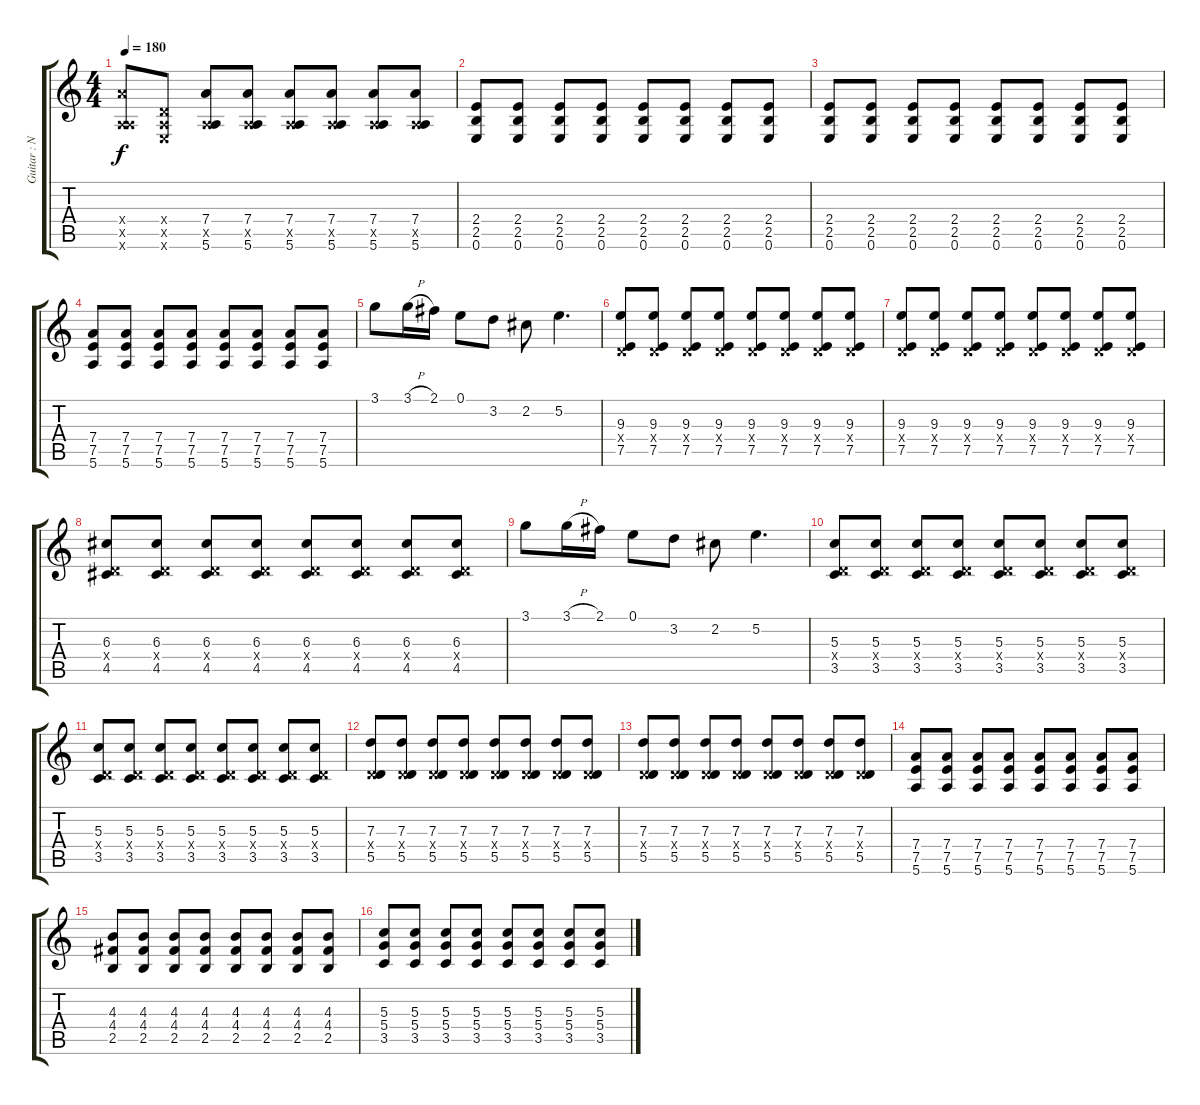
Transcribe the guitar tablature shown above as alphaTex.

\track ("Guitar : Nakano Azusa" "Guitar : N") {instrument overdrivenguitar}
\staff {score tabs}
\tuning (E4 B3 G3 D3 A2 E2) {hide}
\ts (4 4)
\tempo 180
\clef g2
\ks c
(7.4{x} 0.5{x} 5.6{x}).8{dy f} (0.4{x} 0.5{x} 0.6{x}).8 (7.4 0.5{x} 5.6).8 (7.4 0.5{x} 5.6).8 (7.4 0.5{x} 5.6).8 (7.4 0.5{x} 5.6).8 (7.4 0.5{x} 5.6).8 (7.4 0.5{x} 5.6).8 |
(2.4 2.5 0.6).8 (2.4 2.5 0.6).8 (2.4 2.5 0.6).8 (2.4 2.5 0.6).8 (2.4 2.5 0.6).8 (2.4 2.5 0.6).8 (2.4 2.5 0.6).8 (2.4 2.5 0.6).8 |
(2.4 2.5 0.6).8 (2.4 2.5 0.6).8 (2.4 2.5 0.6).8 (2.4 2.5 0.6).8 (2.4 2.5 0.6).8 (2.4 2.5 0.6).8 (2.4 2.5 0.6).8 (2.4 2.5 0.6).8 |
(7.4 7.5 5.6).8 (7.4 7.5 5.6).8 (7.4 7.5 5.6).8 (7.4 7.5 5.6).8 (7.4 7.5 5.6).8 (7.4 7.5 5.6).8 (7.4 7.5 5.6).8 (7.4 7.5 5.6).8 |
3.1.8 3.1{h}.16 2.1.16 0.1.8 3.2.8 2.2.8 5.2.4{d} |
(9.3 0.4{x} 7.5).8 (9.3 0.4{x} 7.5).8 (9.3 0.4{x} 7.5).8 (9.3 0.4{x} 7.5).8 (9.3 0.4{x} 7.5).8 (9.3 0.4{x} 7.5).8 (9.3 0.4{x} 7.5).8 (9.3 0.4{x} 7.5).8 |
(9.3 0.4{x} 7.5).8 (9.3 0.4{x} 7.5).8 (9.3 0.4{x} 7.5).8 (9.3 0.4{x} 7.5).8 (9.3 0.4{x} 7.5).8 (9.3 0.4{x} 7.5).8 (9.3 0.4{x} 7.5).8 (9.3 0.4{x} 7.5).8 |
(6.3 0.4{x} 4.5).8 (6.3 0.4{x} 4.5).8 (6.3 0.4{x} 4.5).8 (6.3 0.4{x} 4.5).8 (6.3 0.4{x} 4.5).8 (6.3 0.4{x} 4.5).8 (6.3 0.4{x} 4.5).8 (6.3 0.4{x} 4.5).8 |
3.1.8 3.1{h}.16 2.1.16 0.1.8 3.2.8 2.2.8 5.2.4{d} |
(5.3 0.4{x} 3.5).8 (5.3 0.4{x} 3.5).8 (5.3 0.4{x} 3.5).8 (5.3 0.4{x} 3.5).8 (5.3 0.4{x} 3.5).8 (5.3 0.4{x} 3.5).8 (5.3 0.4{x} 3.5).8 (5.3 0.4{x} 3.5).8 |
(5.3 0.4{x} 3.5).8 (5.3 0.4{x} 3.5).8 (5.3 0.4{x} 3.5).8 (5.3 0.4{x} 3.5).8 (5.3 0.4{x} 3.5).8 (5.3 0.4{x} 3.5).8 (5.3 0.4{x} 3.5).8 (5.3 0.4{x} 3.5).8 |
(7.3 0.4{x} 5.5).8 (7.3 0.4{x} 5.5).8 (7.3 0.4{x} 5.5).8 (7.3 0.4{x} 5.5).8 (7.3 0.4{x} 5.5).8 (7.3 0.4{x} 5.5).8 (7.3 0.4{x} 5.5).8 (7.3 0.4{x} 5.5).8 |
(7.3 0.4{x} 5.5).8 (7.3 0.4{x} 5.5).8 (7.3 0.4{x} 5.5).8 (7.3 0.4{x} 5.5).8 (7.3 0.4{x} 5.5).8 (7.3 0.4{x} 5.5).8 (7.3 0.4{x} 5.5).8 (7.3 0.4{x} 5.5).8 |
(7.4 7.5 5.6).8 (7.4 7.5 5.6).8 (7.4 7.5 5.6).8 (7.4 7.5 5.6).8 (7.4 7.5 5.6).8 (7.4 7.5 5.6).8 (7.4 7.5 5.6).8 (7.4 7.5 5.6).8 |
(4.3 4.4 2.5).8 (4.3 4.4 2.5).8 (4.3 4.4 2.5).8 (4.3 4.4 2.5).8 (4.3 4.4 2.5).8 (4.3 4.4 2.5).8 (4.3 4.4 2.5).8 (4.3 4.4 2.5).8 |
(5.3 5.4 3.5).8 (5.3 5.4 3.5).8 (5.3 5.4 3.5).8 (5.3 5.4 3.5).8 (5.3 5.4 3.5).8 (5.3 5.4 3.5).8 (5.3 5.4 3.5).8 (5.3 5.4 3.5).8
